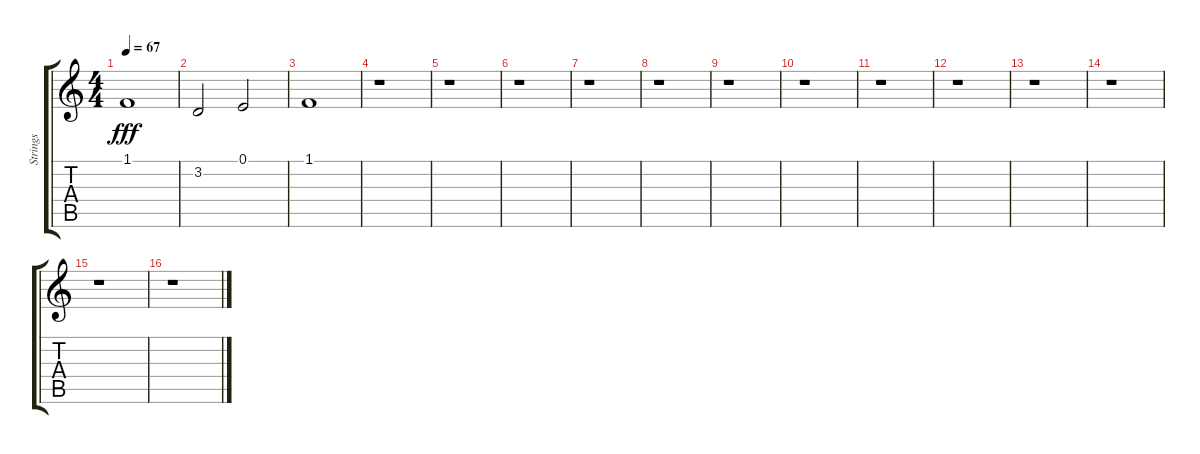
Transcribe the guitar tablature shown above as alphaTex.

\track ("Strings" "Strings") {instrument stringensemble1}
\staff {score tabs}
\tuning (E4 B3 G3 D3 A2 E2) {hide}
\ts (4 4)
\tempo 67
\clef g2
\ks c
1.1.1{dy fff} |
3.2.2 0.1.2 |
1.1.1 |
r.1 |
r.1 |
r.1 |
r.1 |
r.1 |
r.1 |
r.1 |
r.1 |
r.1 |
r.1 |
r.1 |
r.1 |
r.1
